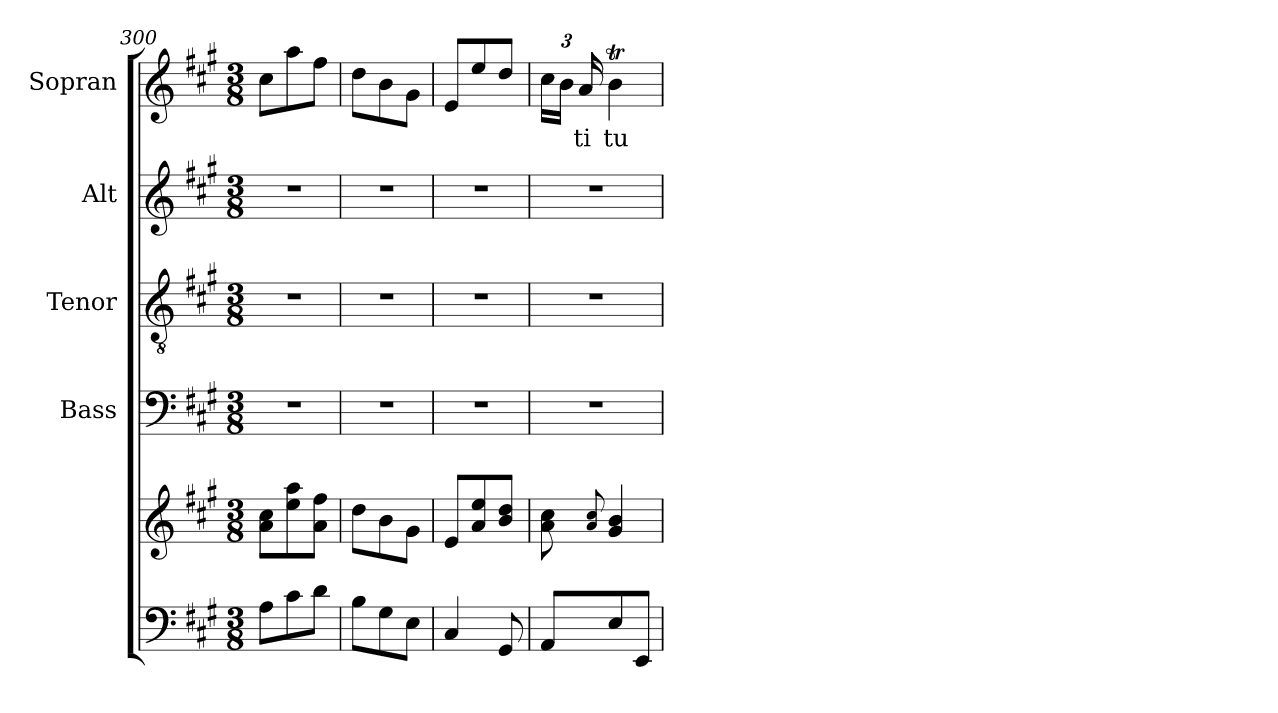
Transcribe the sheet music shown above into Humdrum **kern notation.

**kern	**kern	**kern	**kern	**kern	**kern	**text
*part5	*part5	*part4	*part3	*part2	*part1	*part1
*staff6	*staff5	*staff4	*staff3	*staff2	*staff1	*staff1
*	*	*I"Bass	*I"Tenor	*I"Alt	*I"Sopran	*
*	*	*I'B.	*I'T.	*I'A.	*I'S.	*
*clefF4	*clefG2	*clefF4	*clefGv2	*clefG2	*clefG2	*
*k[f#c#g#]	*k[f#c#g#]	*k[f#c#g#]	*k[f#c#g#]	*k[f#c#g#]	*k[f#c#g#]	*
*A:	*A:	*A:	*A:	*A:	*A:	*
*M3/8	*M3/8	*M3/8	*M3/8	*M3/8	*M3/8	*
=300	=300	=300	=300	=300	=300	=300
8A\L	8a\ 8cc#\L	4.r	4.r	4.r	8cc#\L	.
8c#\	8ee\ 8aa\	.	.	.	8aa\	.
8d\J	8a\ 8ff#\J	.	.	.	8ff#\J	.
=301	=301	=301	=301	=301	=301	=301
8B\L	8dd\L	4.r	4.r	4.r	8dd\L	.
8G#\	8b\	.	.	.	8b\	.
8E\J	8g#\J	.	.	.	8g#\J	.
=302	=302	=302	=302	=302	=302	=302
4C#/	8e/L	4.r	4.r	4.r	8e/L	.
.	8a/ 8ee/	.	.	.	8ee/	.
8GG#/	8b/ 8dd/J	.	.	.	8dd/J	.
=303	=303	=303	=303	=303	=303	=303
*	*	*	*	*	*Xbrackettup	*
8AA/L	8a\ 8cc#\	4.r	4.r	4.r	24cc#\LL	.
.	.	.	.	.	24b\JJ	.
!	!	!	!	!	!	!LO:LY:b
.	.	.	.	.	24a/	-ti
.	8qqa/ 8qqcc#/	.	.	.	.	.
!	!	!	!	!	!	!LO:LY:b
8E/	4g#/ 4b/	.	.	.	4bT\	tu-
8EE/J	.	.	.	.	.	.
=	=	=	=	=	=	=
*-	*-	*-	*-	*-	*-	*-
